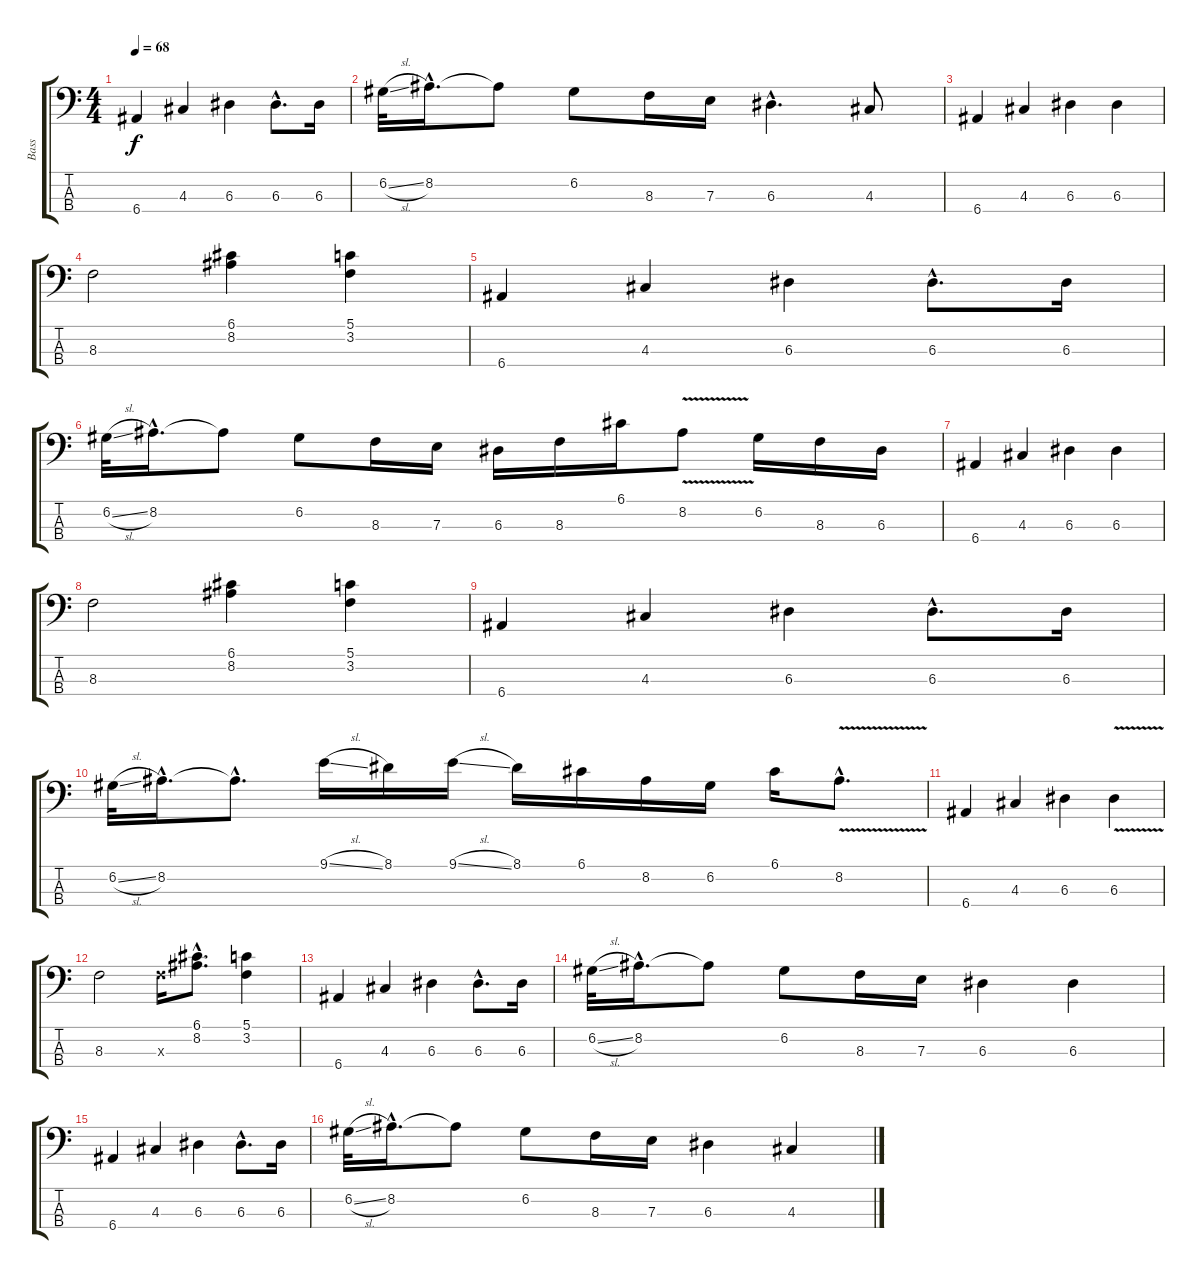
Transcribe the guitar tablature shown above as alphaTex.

\track ("Bass" "Bass") {instrument electricbassfinger}
\staff {score tabs}
\tuning (G2 D2 A1 E1) {hide}
\ts (4 4)
\tempo 68
\clef f4
\ks c
6.4.4{dy f} 4.3.4 6.3.4 6.3{hac}.8{d} 6.3.16 |
6.2{sl}.32 8.2{hac}.16{d} 8.2{t}.8 6.2.8 8.3.16 7.3.16 6.3{hac}.4{d} 4.3.8 |
6.4.4 4.3.4 6.3.4 6.3.4 |
8.3.2 (6.1 8.2).4 (5.1 3.2).4 |
6.4.4 4.3.4 6.3.4 6.3{hac}.8{d} 6.3.16 |
6.2{sl}.32 8.2{hac}.16{d} 8.2{t}.8 6.2.8 8.3.16 7.3.16 6.3.16 8.3.16 6.1.16 8.2{v}.8 6.2.16 8.3.16 6.3.16 |
6.4.4 4.3.4 6.3.4 6.3.4 |
8.3.2 (6.1 8.2).4 (5.1 3.2).4 |
6.4.4 4.3.4 6.3.4 6.3{hac}.8{d} 6.3.16 |
6.2{sl}.32 8.2{hac}.16{d} 8.2{hac t}.8{d} 9.1{sl}.16 8.1.16 9.1{sl}.16 8.1.16 6.1.16 8.2.16 6.2.16 6.1.16 8.2{v hac}.8{d} |
6.4.4 4.3.4 6.3.4 6.3{v}.4 |
8.3.2 8.3{x}.16 (6.1{hac} 8.2{hac}).8{d} (5.1 3.2).4 |
6.4.4 4.3.4 6.3.4 6.3{hac}.8{d} 6.3.16 |
6.2{sl}.32 8.2{hac}.16{d} 8.2{t}.8 6.2.8 8.3.16 7.3.16 6.3.4 6.3.4 |
6.4.4 4.3.4 6.3.4 6.3{hac}.8{d} 6.3.16 |
6.2{sl}.32 8.2{hac}.16{d} 8.2{t}.8 6.2.8 8.3.16 7.3.16 6.3.4 4.3.4
